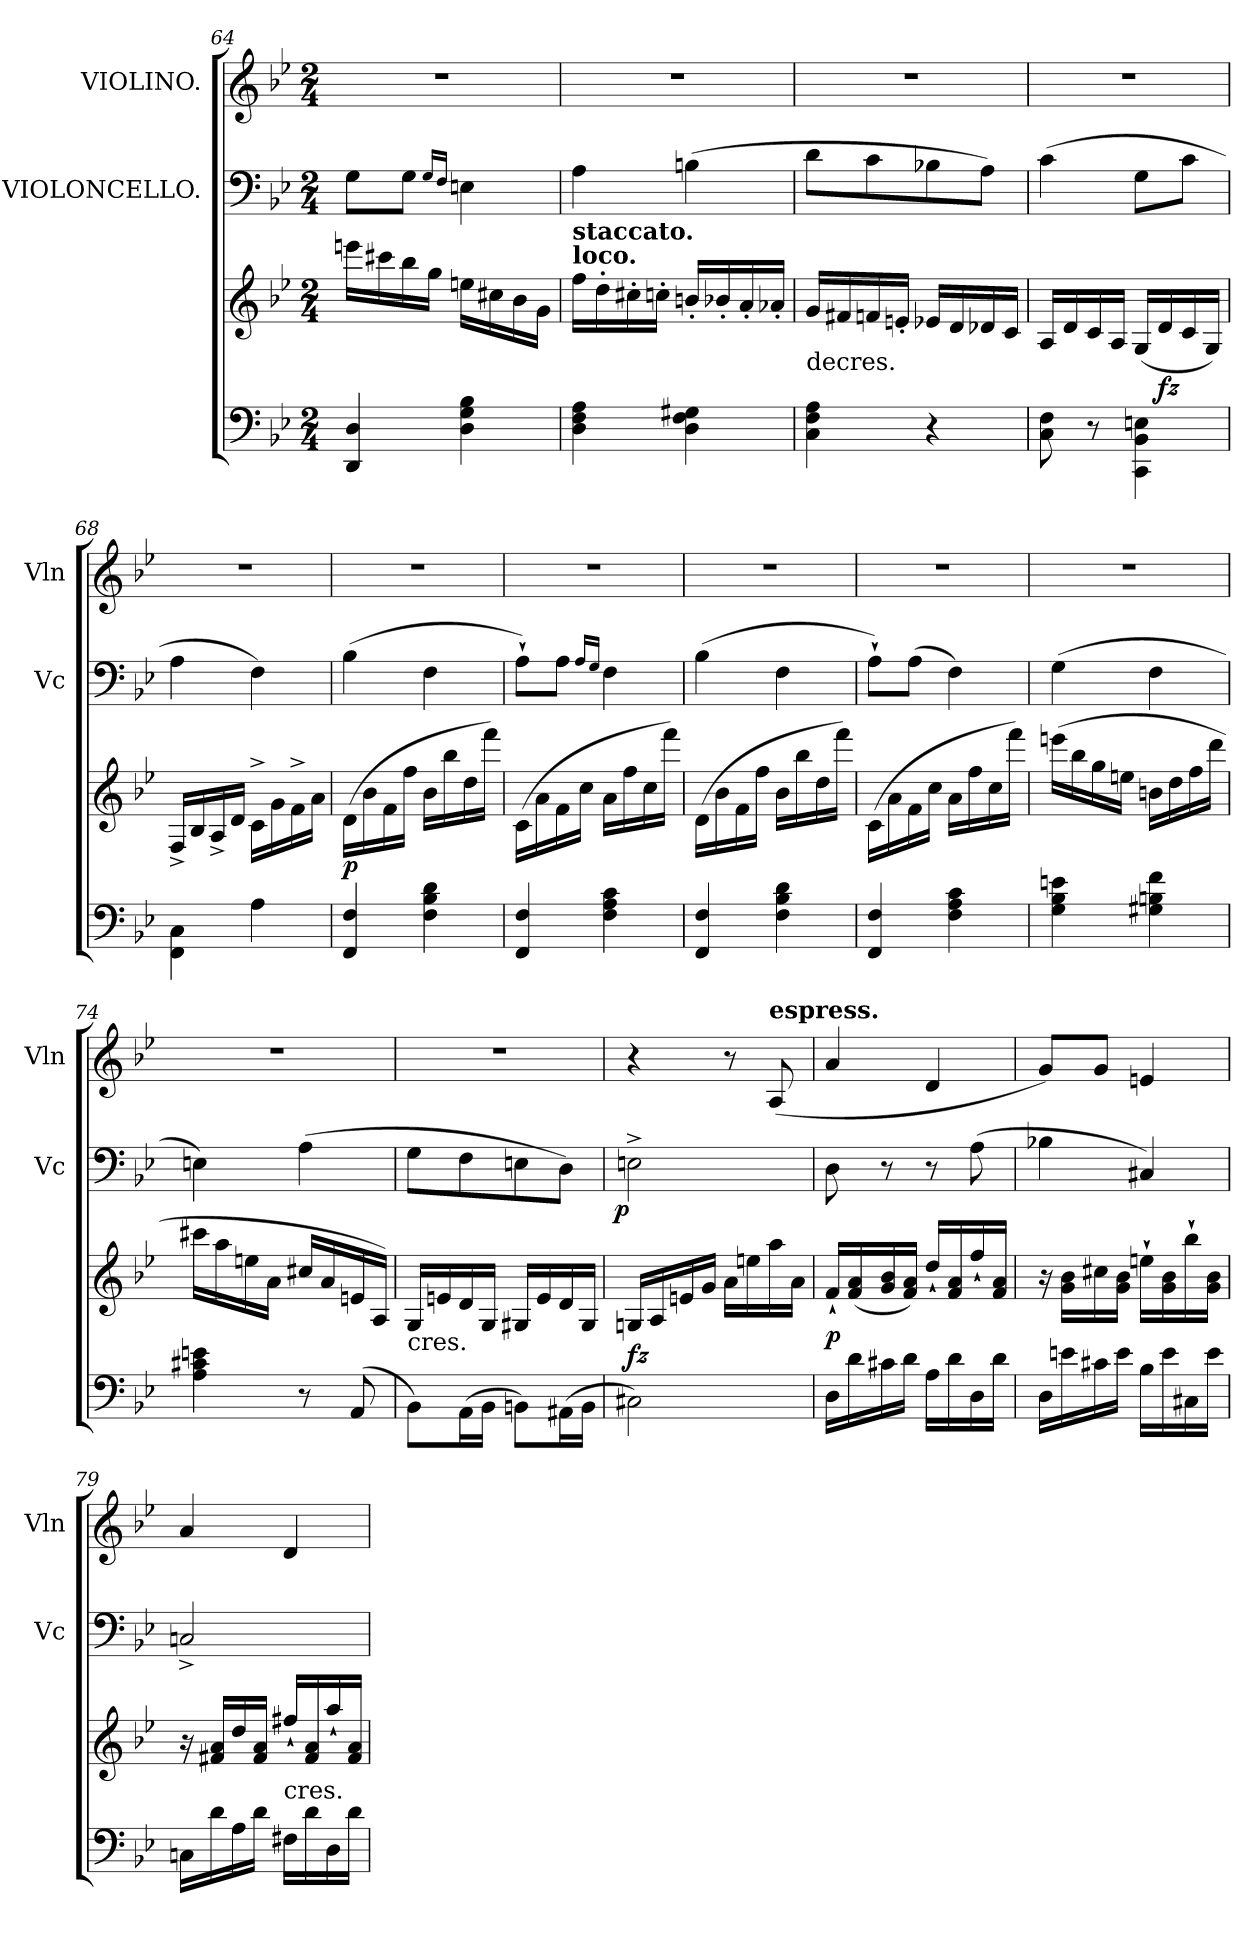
**kern	**kern	**dynam	**kern	**dynam	**kern
*part3	*part3	*part3	*part2	*part2	*part1
*staff4	*staff3	*staff3/4	*staff2	*staff2	*staff1
*	*	*	*I"VIOLONCELLO.	*	*I"VIOLINO.
*	*	*	*I'Vc	*	*I'Vln
*clefF4	*clefG2	*	*clefF4	*	*clefG2
*k[b-e-]	*k[b-e-]	*	*k[b-e-]	*	*k[b-e-]
*g:	*g:	*	*g:	*	*g:
*M2/4	*M2/4	*	*M2/4	*	*M2/4
=64	=64	=64	=64	=64	=64
4D 4DD	16eeenLL	.	8GL	.	2rdd
.	16ccc#X	.	.	.	.
.	16bb-	.	8GJ	.	.
.	16ggJJ	.	.	.	.
.	.	.	16qqG/LL	.	.
.	.	.	16qqF/JJ	.	.
4B- 4G 4D	16eenLL	.	4En\	.	.
.	16cc#X	.	.	.	.
.	16b-	.	.	.	.
.	16gJJ	.	.	.	.
=65	=65	=65	=65	=65	=65
!	!LO:TX:a:B:t=loco.	!	!	!	!
!	!LO:TX:a:B:t=staccato.	!	!	!	!
4A 4F 4D	16ffLL	.	4A	.	2rdd
.	16dd'	.	.	.	.
.	16cc#X'	.	.	.	.
.	16ccn'JJ	.	.	.	.
4G#X 4F 4D	16bn'/LL	.	(>4Bn	.	.
.	16b-X'	.	.	.	.
.	16a'	.	.	.	.
.	16a-X'JJ	.	.	.	.
=66	=66	=66	=66	=66	=66
!	!LO:TX:c:t=decres.	!	!	!	!
4A 4F 4C	16g/LL	.	8dL	.	2rdd
.	16f#X	.	.	.	.
.	16fn	.	8c	.	.
.	16en'>JJ	.	.	.	.
4r	16e-XLL	.	8B-X	.	.
.	16d	.	.	.	.
.	16d-X	.	8AJ)	.	.
.	16cJJ	.	.	.	.
=67	=67	=67	=67	=67	=67
8F\ 8C\	16A/LL	.	(>4c	.	2rdd
.	16d	.	.	.	.
8r	16c/	.	.	.	.
.	16A/JJ	.	.	.	.
4En\ 4BB-\ 4CC\	(<16G/LL	.	8GL	.	.
.	16d/	fz	.	.	.
.	16c/	.	8cJ	.	.
.	16G/JJ)	.	.	.	.
=68	=68	=68	=68	=68	=68
4C\ 4FF\	16F^>/LL	.	4A	.	2rdd
.	16B-/	.	.	.	.
.	16A^>/	.	.	.	.
.	16d/JJ	.	.	.	.
4A	16c^>\LL	.	4F)	.	.
.	16g	.	.	.	.
.	16f^>	.	.	.	.
.	16aJJ	.	.	.	.
=69	=69	=69	=69	=69	=69
4F 4FF	(>16d\LL	p	(>4B-	.	2rdd
.	16b-	.	.	.	.
.	16f	.	.	.	.
.	16ffJJ	.	.	.	.
4d 4B- 4F	16b-\LL	.	4F	.	.
.	16bb-	.	.	.	.
.	16dd	.	.	.	.
.	16fffJJ)	.	.	.	.
=70	=70	=70	=70	=70	=70
4F 4FF	(>16c\LL	.	8A`>L)	.	2rdd
.	16a	.	.	.	.
.	16f	.	8AJ	.	.
.	16ccJJ	.	.	.	.
.	.	.	16qqA/LL	.	.
.	.	.	16qqG/JJ	.	.
4c 4A 4F	16a\LL	.	4F	.	.
.	16ff	.	.	.	.
.	16cc	.	.	.	.
.	16fffJJ)	.	.	.	.
=71	=71	=71	=71	=71	=71
4F 4FF	(>16d\LL	.	(>4B-	.	2rdd
.	16b-	.	.	.	.
.	16f	.	.	.	.
.	16ffJJ	.	.	.	.
4d 4B- 4F	16b-\LL	.	4F	.	.
.	16bb-	.	.	.	.
.	16dd	.	.	.	.
.	16fffJJ)	.	.	.	.
=72	=72	=72	=72	=72	=72
4F/ 4FF/	(>16c\LL	.	8A`>L)	.	2rdd
.	16a	.	.	.	.
.	16f	.	(>8AJ	.	.
.	16ccJJ	.	.	.	.
4c 4A 4F	16aLL	.	4F)	.	.
.	16ff	.	.	.	.
.	16cc	.	.	.	.
.	16fffJJ)	.	.	.	.
=73	=73	=73	=73	=73	=73
4en 4B- 4G	(>16eeenLL	.	(>4G	.	2rdd
.	16bb-	.	.	.	.
.	16gg	.	.	.	.
.	16eenJJ	.	.	.	.
4f 4Bn 4G#X	16bnLL	.	4F	.	.
.	16dd	.	.	.	.
.	16ff	.	.	.	.
.	16dddJJ	.	.	.	.
=74	=74	=74	=74	=74	=74
4en 4c#X 4A	16ccc#XLL	.	4En)	.	2rdd
.	16aa	.	.	.	.
.	16een	.	.	.	.
.	16aJJ	.	.	.	.
8r	16cc#XLL	.	(>4A	.	.
.	16a	.	.	.	.
(<8AA	16en	.	.	.	.
.	16AJJ)	.	.	.	.
=75	=75	=75	=75	=75	=75
!	!LO:TX:c:t=cres.	!	!	!	!
8BB-\L)	16G/LL	.	8GL	.	2rdd
.	16en	.	.	.	.
(>16AAL	16d	.	8F	.	.
16BB-\JJ	16G/JJ	.	.	.	.
8BBn\L)	16G#XLL	.	8En	.	.
.	16e	.	.	.	.
(>16AA#XL	16d	.	8DJ)	.	.
16BB\JJ	16G#/JJ	.	.	.	.
=76	=76	=76	=76	=76	=76
!	!	!	!	!LO:DY:rj	!
2C#X\)	16Gn/LL	fz	2En^<	p	4r
.	16A/	.	.	.	.
.	16en	.	.	.	.
.	16gJJ	.	.	.	.
.	16aLL	.	.	.	8r
.	16een	.	.	.	.
!	!	!	!	!	!LO:TX:a:B:t=espress.
.	16aa	.	.	.	(<8A
.	16aJJ	.	.	.	.
=77	=77	=77	=77	=77	=77
16DLL	16f`<LL	p	8D	.	4a
16d	(<16a 16f	.	.	.	.
16c#X	16b- 16g	.	8r	.	.
16dJJ	16a 16fJJ)	.	.	.	.
16ALL	16dd`</LL	.	8r	.	4d
16d	16a 16f	.	.	.	.
16D	16ff`<	.	(>8A	.	.
16dJJ	16a 16fJJ	.	.	.	.
=78	=78	=78	=78	=78	=78
16DLL	16r	.	4B-X	.	8gL)
16en	16b-\ 16g\LL	.	.	.	.
16c#X	16cc#X	.	.	.	8gJ
16eJJ	16b- 16gJJ	.	.	.	.
16B-LL	16een`>\LL	.	4C#X)	.	4en
16e	16b- 16g	.	.	.	.
16C#X	16bb-`>	.	.	.	.
16eJJ	16b- 16gJJ	.	.	.	.
=79	=79	=79	=79	=79	=79
16CnLL	16r	.	2Cn^<	.	4a
16d	16a 16f#XLL	.	.	.	.
16A	16dd	.	.	.	.
16dJJ	16a 16f#JJ	.	.	.	.
!	!LO:TX:c:t=cres.	!	!	!	!
16F#XLL	16ff#X`</LL	.	.	.	4d
16d	16a 16f#	.	.	.	.
16D	16aa`<	.	.	.	.
16dJJ	16a 16f#JJ	.	.	.	.
=	=	=	=	=	=
*-	*-	*-	*-	*-	*-
